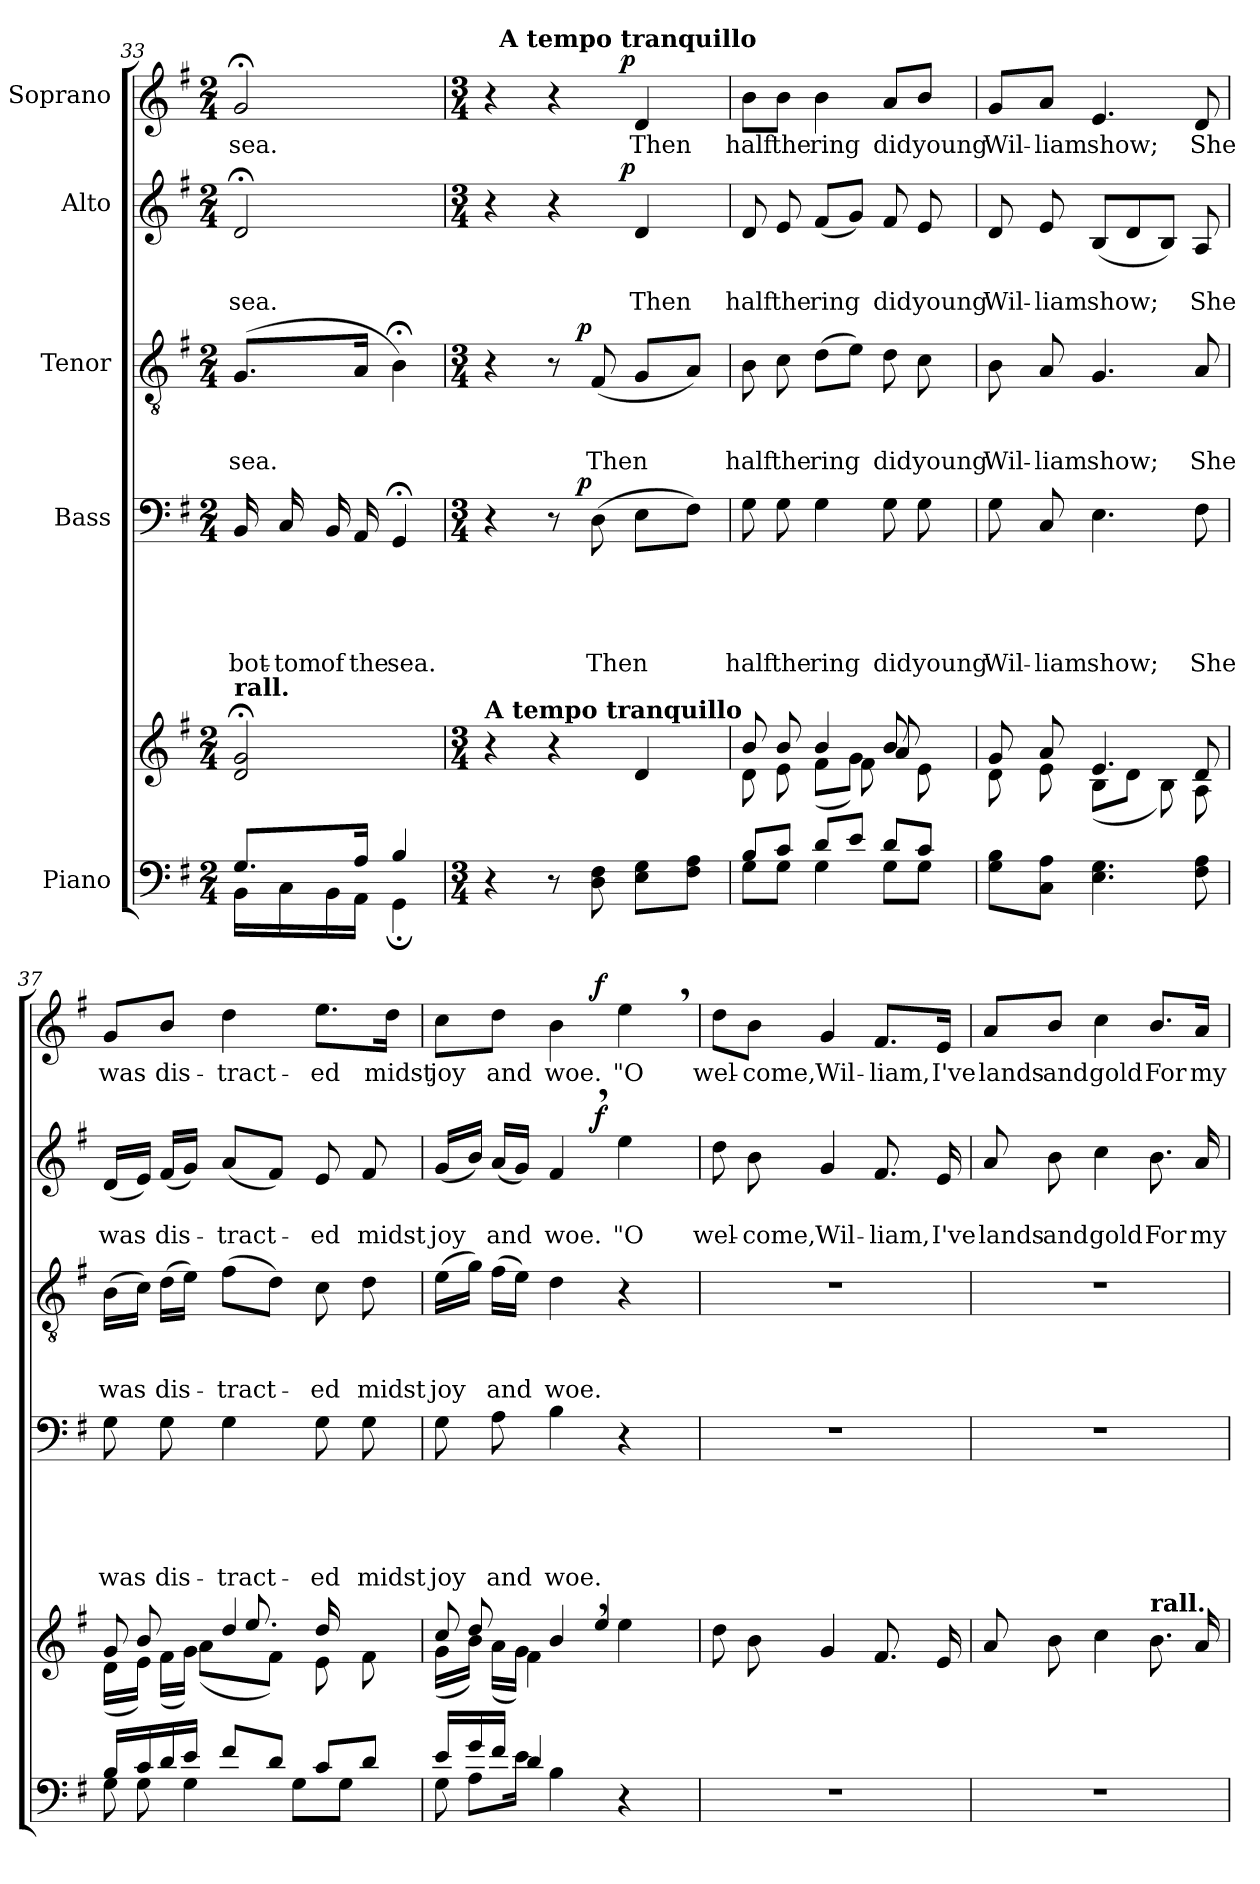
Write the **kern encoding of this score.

**kern	**kern	**kern	**text	**text	**text	**text	**text	**dynam	**kern	**text	**text	**text	**dynam	**kern	**text	**text	**dynam	**kern	**text	**dynam
*part5	*part5	*part4	*part4	*part4	*part4	*part4	*part4	*part4	*part3	*part3	*part3	*part3	*part3	*part2	*part2	*part2	*part2	*part1	*part1	*part1
*staff6	*staff5	*staff4	*staff4	*staff4	*staff4	*staff4	*staff4	*staff4	*staff3	*staff3	*staff3	*staff3	*staff3	*staff2	*staff2	*staff2	*staff2	*staff1	*staff1	*staff1
*I"Piano	*	*I"Bass	*	*	*	*	*	*	*I"Tenor	*	*	*	*	*I"Alto	*	*	*	*I"Soprano	*	*
*clefF4	*clefG2	*clefF4	*	*	*	*	*	*	*clefGv2	*	*	*	*	*clefG2	*	*	*	*clefG2	*	*
*k[f#]	*k[f#]	*k[f#]	*	*	*	*	*	*	*k[f#]	*	*	*	*	*k[f#]	*	*	*	*k[f#]	*	*
*G:	*G:	*G:	*	*	*	*	*	*	*G:	*	*	*	*	*G:	*	*	*	*G:	*	*
*M2/4	*M2/4	*M2/4	*	*	*	*	*	*	*M2/4	*	*	*	*	*M2/4	*	*	*	*M2/4	*	*
=33	=33	=33	=33	=33	=33	=33	=33	=33	=33	=33	=33	=33	=33	=33	=33	=33	=33	=33	=33	=33
*^	*	*	*	*	*	*	*	*	*	*	*	*	*	*	*	*	*	*	*	*
!	!	!LO:TX:a:B:t=rall.	!	!	!	!	!	!	!	!	!	!	!	!	!	!	!	!	!	!	!
!	!	!	!	!	!	!	!	!LO:LY:b	!	!	!	!	!LO:LY:b	!	!	!	!LO:LY:b	!	!	!LO:LY:b	!
16BB\LL	8.G/L	2d/; 2g/;	16BB/	.	.	.	.	bot-	.	(<8.G/L	.	.	sea.	.	2d;/	.	sea.	.	2g;/	sea.	.
!	!	!	!	!	!	!	!	!LO:LY:b	!	!	!	!	!	!	!	!	!	!	!	!	!
16C\	.	.	16C/	.	.	.	.	-tom	.	.	.	.	.	.	.	.	.	.	.	.	.
!	!	!	!	!	!	!	!	!LO:LY:b	!	!	!	!	!	!	!	!	!	!	!	!	!
16BB\	.	.	16BB/	.	.	.	.	of	.	.	.	.	.	.	.	.	.	.	.	.	.
!	!	!	!	!	!	!	!	!LO:LY:b	!	!	!	!	!	!	!	!	!	!	!	!	!
16AA\JJ	16A/Jk	.	16AA/	.	.	.	.	the	.	16A/Jk	.	.	.	.	.	.	.	.	.	.	.
!	!	!	!	!	!	!	!	!LO:LY:b	!	!	!	!	!	!	!	!	!	!	!	!	!
4GG\	4B;</	.	4GG;/	.	.	.	.	sea.	.	4B;<\)	.	.	.	.	.	.	.	.	.	.	.
*v	*v	*	*	*	*	*	*	*	*	*	*	*	*	*	*	*	*	*	*	*	*
!!LO:PB:g=z
=34	=34	=34	=34	=34	=34	=34	=34	=34	=34	=34	=34	=34	=34	=34	=34	=34	=34	=34	=34	=34
*M3/4	*M3/4	*M3/4	*	*	*	*	*	*	*M3/4	*	*	*	*	*M3/4	*	*	*	*M3/4	*	*
*^	*	*^	*	*	*	*	*	*	*^	*	*	*	*	*^	*	*	*	*^	*	*
!	!	!LO:TX:a:B:t=A tempo tranquillo	!	!	!	!	!	!	!	!	!	!	!	!	!	!	!	!	!	!	!	!	!	!	!
*v	*v	*	*	*	*	*	*	*	*	*	*	*	*	*	*	*	*	*	*	*	*	*	*^	*	*
4r	4r	4r	4ryy	.	.	.	.	.	.	4r	4ryy	.	.	.	.	4r	4...ryy	.	.	.	4r	4...ryy	32ryy	.	.
!	!	!	!	!	!	!	!	!	!	!	!	!	!	!	!	!	!	!	!	!	!	!	!LO:TX:a:B:t=A tempo tranquillo	!	!
.	.	.	.	.	.	.	.	.	.	.	.	.	.	.	.	.	.	.	.	.	.	.	2ryy	.	.
8r	4r	8r	16.ryy	.	.	.	.	.	.	8r	16.ryy	.	.	.	.	4r	.	.	.	.	4r	.	.	.	.
!	!	!	!	!	!	!	!	!	!LO:DY:a	!	!	!	!	!	!LO:DY:a	!	!	!	!	!	!	!	!	!	!
.	.	.	4ryy	.	.	.	.	.	p	.	4ryy	.	.	.	p	.	.	.	.	.	.	.	.	.	.
!	!	!	!	!	!	!	!	!LO:LY:b	!	!	!	!	!	!LO:LY:b	!	!	!	!	!	!	!	!	!	!	!
8D\ 8F#\	.	(>8D\	.	.	.	.	.	Then	.	(<8F#/	.	.	.	Then	.	.	.	.	.	.	.	.	.	.	.
!	!	!	!	!	!	!	!	!	!	!	!	!	!	!	!	!	!	!	!	!LO:DY:a	!	!	!	!	!LO:DY:a
.	.	.	.	.	.	.	.	.	.	.	.	.	.	.	.	.	4ryy	.	.	p	.	4ryy	.	.	p
!	!	!	!	!	!	!	!	!	!	!	!	!	!	!	!	!	!	!	!LO:LY:b	!	!	!	!	!LO:LY:b	!
8E\ 8G\L	4d/	8E\L	.	.	.	.	.	.	.	8G/L	.	.	.	.	.	4d/	.	.	Then	.	4d/	.	.	Then	.
.	.	.	.	.	.	.	.	.	.	.	.	.	.	.	.	.	.	.	.	.	.	.	8..ryy	.	.
.	.	.	8ryy	.	.	.	.	.	.	.	8ryy	.	.	.	.	.	.	.	.	.	.	.	.	.	.
8F#\ 8A\J	.	8F#\J)	.	.	.	.	.	.	.	8A/J)	.	.	.	.	.	.	.	.	.	.	.	.	.	.	.
.	.	.	32ryy	.	.	.	.	.	.	.	32ryy	.	.	.	.	.	32ryy	.	.	.	.	32ryy	.	.	.
=35	=35	=35	=35	=35	=35	=35	=35	=35	=35	=35	=35	=35	=35	=35	=35	=35	=35	=35	=35	=35	=35	=35	=35	=35	=35
*^	*^	*	*	*	*	*	*	*	*	*	*	*	*	*	*	*	*	*	*	*	*	*	*	*	*
*	*	*	*^	*	*	*	*	*	*	*	*	*	*	*	*	*	*	*	*	*	*	*	*	*	*	*	*
!	!	!	!	!	!	!	!	!	!	!	!LO:LY:b	!	!	!	!	!	!LO:LY:b	!	!	!	!	!LO:LY:b	!	!	!	!	!LO:LY:b	!
*	*	*	*	*	*v	*v	*	*	*	*	*	*	*	*	*	*	*	*	*v	*v	*	*	*	*v	*v	*v	*	*
*	*	*	*	*	*	*	*	*	*	*	*	*v	*v	*	*	*	*	*	*	*	*	*	*	*
8G\L	8B/L	8b/	8d\	4.ryy	8G\	.	.	.	.	half	.	8B\	.	.	half	.	8d/	.	half	.	8b\L	half	.
!	!	!	!	!	!	!	!	!	!	!LO:LY:b	!	!	!	!	!LO:LY:b	!	!	!	!LO:LY:b	!	!	!LO:LY:b	!
8G\J	8c/J	8b/	8e\	.	8G\	.	.	.	.	the	.	8c\	.	.	the	.	8e/	.	the	.	8b\J	the	.
!	!	!	!	!	!	!	!	!	!	!LO:LY:b	!	!	!	!	!LO:LY:b	!	!	!	!LO:LY:b	!	!	!LO:LY:b	!
4G\	8d/L	4b/	(<8f#\L	.	4G\	.	.	.	.	ring	.	(>8d\L	.	.	ring	.	(<8f#/L	.	ring	.	4b\	ring	.
.	8e/J	.	8g\J)	8f#\	.	.	.	.	.	.	.	8e\J)	.	.	.	.	8g/J)	.	.	.	.	.	.
!	!	!	!	!	!	!	!	!	!	!LO:LY:b	!	!	!	!	!LO:LY:b	!	!	!	!LO:LY:b	!	!	!LO:LY:b	!
8d/L	8G\L	8b/	8a/	8ryy	8G\	.	.	.	.	did	.	8d\	.	.	did	.	8f#/	.	did	.	8a/L	did	.
!	!	!	!	!	!	!	!	!	!	!LO:LY:b	!	!	!	!	!LO:LY:b	!	!	!	!LO:LY:b	!	!	!LO:LY:b	!
8c/J	8G\J	8ryy	8ryy	8e\	8G\	.	.	.	.	young	.	8c\	.	.	young	.	8e/	.	young	.	8b/J	young	.
=36	=36	=36	=36	=36	=36	=36	=36	=36	=36	=36	=36	=36	=36	=36	=36	=36	=36	=36	=36	=36	=36	=36	=36
!	!	!	!	!	!	!	!	!	!	!LO:LY:b	!	!	!	!	!LO:LY:b	!	!	!	!LO:LY:b	!	!	!LO:LY:b	!
*v	*v	*	*	*	*	*	*	*	*	*	*	*	*	*	*	*	*	*	*	*	*	*	*
*	*	*v	*v	*	*	*	*	*	*	*	*	*	*	*	*	*	*	*	*	*	*	*
8G\ 8B\L	8g/	8d\	8G\	.	.	.	.	Wil-	.	8B\	.	.	Wil-	.	8d/	.	Wil-	.	8g/L	Wil-	.
!	!	!	!	!	!	!	!	!LO:LY:b	!	!	!	!	!LO:LY:b	!	!	!	!LO:LY:b	!	!	!LO:LY:b	!
8C\ 8A\J	8a/	8e\	8C/	.	.	.	.	-liam	.	8A/	.	.	-liam	.	8e/	.	-liam	.	8a/J	-liam	.
!	!	!	!	!	!	!	!	!LO:LY:b	!	!	!	!	!LO:LY:b	!	!	!	!LO:LY:b	!	!	!LO:LY:b	!
4.E\ 4.G\	4.e/	(<8B\L	4.E\	.	.	.	.	show;	.	4.G/	.	.	show;	.	(<8B/L	.	show;	.	4.e/	show;	.
.	.	8d\J	.	.	.	.	.	.	.	.	.	.	.	.	8d/	.	.	.	.	.	.
.	.	8B\)	.	.	.	.	.	.	.	.	.	.	.	.	8B/J)	.	.	.	.	.	.
!	!	!	!	!	!	!	!	!LO:LY:b	!	!	!	!	!LO:LY:b	!	!	!	!LO:LY:b	!	!	!LO:LY:b	!
8F#\ 8A\	8d/	8A\	8F#\	.	.	.	.	She	.	8A/	.	.	She	.	8A/	.	She	.	8d/	She	.
=37	=37	=37	=37	=37	=37	=37	=37	=37	=37	=37	=37	=37	=37	=37	=37	=37	=37	=37	=37	=37	=37
*^	*^	*	*	*	*	*	*	*	*	*	*	*	*	*	*	*	*	*	*	*	*
*	*^	*	*	*^	*	*	*	*	*	*	*	*	*	*	*	*	*	*	*	*	*	*	*
*	*	*^	*	*	*	*	*	*	*	*	*	*	*	*	*	*	*	*	*	*	*	*	*	*	*
!	!	!	!	!	!	!	!	!	!	!	!	!	!LO:LY:b	!	!	!	!	!LO:LY:b	!	!	!	!LO:LY:b	!	!	!LO:LY:b	!
8G\	16ryy	16B/LL	4..ryy	8g/	(<16d\LL	16ryy	8.ryy	8G\	.	.	.	.	was	.	(>16B\LL	.	.	was	.	(<16d/LL	.	was	.	8g/L	was	.
.	8G\	16c/	.	.	16e\JJ)	8b/	.	.	.	.	.	.	.	.	16c\JJ)	.	.	.	.	16e/JJ)	.	.	.	.	.	.
!	!	!	!	!	!	!	!	!	!	!	!	!	!LO:LY:b	!	!	!	!	!LO:LY:b	!	!	!	!LO:LY:b	!	!	!LO:LY:b	!
2ryy	.	16d/	.	2ryy	(<16f#\LL	.	.	8G\	.	.	.	.	dis-	.	(>16d\LL	.	.	dis-	.	(<16f#/LL	.	dis-	.	8b/J	dis-	.
.	4G\	16e/JJ	.	.	16g\JJ)	16ryy	(<8a\L	.	.	.	.	.	.	.	16e\JJ)	.	.	.	.	16g/JJ)	.	.	.	.	.	.
!	!	!	!	!	!	!	!	!	!	!	!	!	!LO:LY:b	!	!	!	!	!LO:LY:b	!	!	!	!LO:LY:b	!	!	!LO:LY:b	!
.	.	8f#/L	.	.	16ryy	4dd/	.	4G\	.	.	.	.	-tract-	.	(>8f#\L	.	.	-tract-	.	(<8a/L	.	-tract-	.	4dd\	-tract-	.
.	.	.	.	.	8.ee/	.	16ryy	.	.	.	.	.	.	.	.	.	.	.	.	.	.	.	.	.	.	.
.	.	8d/J	.	.	.	.	8f#\J)	.	.	.	.	.	.	.	8d\J)	.	.	.	.	8f#/J)	.	.	.	.	.	.
.	16ryy	.	8G\L	.	.	.	.	.	.	.	.	.	.	.	.	.	.	.	.	.	.	.	.	.	.	.
!	!	!	!	!	!	!	!	!	!	!	!	!	!LO:LY:b	!	!	!	!	!LO:LY:b	!	!	!	!LO:LY:b	!	!	!LO:LY:b	!
.	8c/L	4ryy	.	.	8ryy	16dd/	8e\	8G\	.	.	.	.	-ed	.	8c\	.	.	-ed	.	8e/	.	-ed	.	8.ee\L	-ed	.
.	.	.	8G\J	.	.	8.ryy	.	.	.	.	.	.	.	.	.	.	.	.	.	.	.	.	.	.	.	.
!	!	!	!	!	!	!	!	!	!	!	!	!	!LO:LY:b	!	!	!	!	!LO:LY:b	!	!	!	!LO:LY:b	!	!	!	!
8ryy	8d/J	.	.	8ryy	8f#\	.	8ryy	8G\	.	.	.	.	midst	.	8d\	.	.	midst	.	8f#/	.	midst	.	.	.	.
!	!	!	!	!	!	!	!	!	!	!	!	!	!	!	!	!	!	!	!	!	!	!	!	!	!LO:LY:b	!
.	.	.	16ryy	.	.	.	.	.	.	.	.	.	.	.	.	.	.	.	.	.	.	.	.	16dd\Jk	midst	.
=38	=38	=38	=38	=38	=38	=38	=38	=38	=38	=38	=38	=38	=38	=38	=38	=38	=38	=38	=38	=38	=38	=38	=38	=38	=38	=38
!	!	!	!	!	!	!	!	!	!	!	!	!	!LO:LY:b	!	!	!	!	!LO:LY:b	!	!	!	!LO:LY:b	!	!	!LO:LY:b	!
*	*	*	*	*	*	*	*	*	*	*	*	*	*	*	*	*	*	*	*	*^	*	*	*	*^	*	*
8G\	16ryy	16e/LL	8.ryy	8cc/	(<16g\LL	16ryy	8.ryy	8G\	.	.	.	.	joy	.	(>16e\LL	.	.	joy	.	(<16g/LL	4..ryy	.	joy	.	8cc\L	4..ryy	joy	.
.	8A\L	16g/	.	.	16b\JJ)	8dd/	.	.	.	.	.	.	.	.	16g\JJ)	.	.	.	.	16b/JJ)	.	.	.	.	.	.	.	.
!	!	!	!	!	!	!	!	!	!	!	!	!	!LO:LY:b	!	!	!	!	!LO:LY:b	!	!	!	!	!LO:LY:b	!	!	!	!LO:LY:b	!
2ryy	.	16f#/JJ	.	2ryy	(<16a\LL	.	.	8A\	.	.	.	.	and	.	(>16f#\LL	.	.	and	.	(<16a/LL	.	.	and	.	8dd\J	.	and	.
.	16e\Jk	48ryy	4d/	.	16g\JJ)	16ryy	4f#\	.	.	.	.	.	.	.	16e\JJ)	.	.	.	.	16g/JJ)	.	.	.	.	.	.	.	.
.	.	24%13ryy	.	.	.	.	.	.	.	.	.	.	.	.	.	.	.	.	.	.	.	.	.	.	.	.	.	.
!	!	!	!	!	!	!	!	!	!	!	!	!	!LO:LY:b	!	!	!	!	!LO:LY:b	!	!	!	!	!LO:LY:b	!	!	!	!LO:LY:b	!
.	4B\	.	.	.	8.ryy	4b,>/	.	4B\	.	.	.	.	woe.	.	4d\	.	.	woe.	.	4f#,>/	.	.	woe.	.	4b\	.	woe.	.
!	!	!	!	!	!	!	!	!	!	!	!	!	!	!	!	!	!	!	!	!	!	!	!	!LO:DY:a	!	!	!	!LO:DY:a
.	.	.	16ryy	.	4ee/	.	16ryy	.	.	.	.	.	.	.	.	.	.	.	.	.	4ryy	.	.	f	.	4ryy	.	f
!	!	!	!	!	!	!	!	!	!	!	!	!	!	!	!	!	!	!	!	!	!	!	!LO:LY:b	!	!	!	!LO:LY:b	!
.	4ryy	.	4r	.	.	4ryy	4ee\	4r	.	.	.	.	.	.	4r	.	.	.	.	4ee\	.	.	"O	.	4ee,>\	.	"O	.
8ryy	.	.	.	8ryy	.	.	.	.	.	.	.	.	.	.	.	.	.	.	.	.	.	.	.	.	.	.	.	.
.	.	.	.	.	16ryy	.	.	.	.	.	.	.	.	.	.	.	.	.	.	.	16ryy	.	.	.	.	16ryy	.	.
*v	*v	*v	*v	*	*	*	*	*	*	*	*	*	*	*	*	*	*	*	*	*	*	*	*	*	*	*	*	*
*	*	*v	*v	*v	*	*	*	*	*	*	*	*	*	*	*	*	*	*	*	*	*	*	*	*	*
!!LO:PB:g=z
=39	=39	=39	=39	=39	=39	=39	=39	=39	=39	=39	=39	=39	=39	=39	=39	=39	=39	=39	=39	=39	=39	=39	=39
!	!	!	!	!	!	!	!	!	!	!	!	!	!	!	!LO:TX:a:i:t=animato	!	!	!	!	!	!	!	!
!LO:N:vis=1	!	!	!LO:N:vis=1	!	!	!	!	!	!	!LO:N:vis=1	!	!	!	!	!	!	!	!LO:LY:b	!	!	!	!LO:LY:b	!
*	*	*	*	*	*	*	*	*	*	*	*	*	*	*	*v	*v	*	*	*	*	*	*	*
*	*v	*v	*	*	*	*	*	*	*	*	*	*	*	*	*	*	*	*	*v	*v	*	*
2.r	8dd\	2.r	.	.	.	.	.	.	2.r	.	.	.	.	8dd\	.	wel-	.	8dd\L	wel-	.
!	!	!	!	!	!	!	!	!	!	!	!	!	!	!	!	!LO:LY:b	!	!	!LO:LY:b	!
.	8b\	.	.	.	.	.	.	.	.	.	.	.	.	8b\	.	-come,	.	8b\J	-come,	.
!	!	!	!	!	!	!	!	!	!	!	!	!	!	!	!	!LO:LY:b	!	!	!LO:LY:b	!
.	4g/	.	.	.	.	.	.	.	.	.	.	.	.	4g/	.	Wil-	.	4g/	Wil-	.
!	!	!	!	!	!	!	!	!	!	!	!	!	!	!	!	!LO:LY:b	!	!	!LO:LY:b	!
.	8.f#/	.	.	.	.	.	.	.	.	.	.	.	.	8.f#/	.	-liam,	.	8.f#/L	-liam,	.
!	!	!	!	!	!	!	!	!	!	!	!	!	!	!	!	!LO:LY:b	!	!	!LO:LY:b	!
.	16e/	.	.	.	.	.	.	.	.	.	.	.	.	16e/	.	I've	.	16e/Jk	I've	.
=40	=40	=40	=40	=40	=40	=40	=40	=40	=40	=40	=40	=40	=40	=40	=40	=40	=40	=40	=40	=40
!LO:N:vis=1	!	!LO:N:vis=1	!	!	!	!	!	!	!LO:N:vis=1	!	!	!	!	!	!	!LO:LY:b	!	!	!LO:LY:b	!
*	*^	*	*	*	*	*	*	*	*	*	*	*	*	*	*	*	*	*	*	*
2.r	8a/	4ryy	2.r	.	.	.	.	.	.	2.r	.	.	.	.	8a/	.	lands	.	8a/L	lands	.
!	!	!	!	!	!	!	!	!	!	!	!	!	!	!	!	!	!LO:LY:b	!	!	!LO:LY:b	!
.	8b\	.	.	.	.	.	.	.	.	.	.	.	.	.	8b\	.	and	.	8b/J	and	.
!	!	!	!	!	!	!	!	!	!	!	!	!	!	!	!	!	!LO:LY:b	!	!	!LO:LY:b	!
.	4ryy	4cc\	.	.	.	.	.	.	.	.	.	.	.	.	4cc\	.	gold	.	4cc\	gold	.
!	!LO:TX:a:B:t=rall.	!	!	!	!	!	!	!	!	!	!	!	!	!	!	!	!	!	!	!	!
!	!	!	!	!	!	!	!	!	!	!	!	!	!	!	!	!	!LO:LY:b	!	!	!LO:LY:b	!
.	4ryy	8.b\	.	.	.	.	.	.	.	.	.	.	.	.	8.b\	.	For	.	8.b/L	For	.
!	!	!	!	!	!	!	!	!	!	!	!	!	!	!	!	!	!LO:LY:b	!	!	!LO:LY:b	!
.	.	16a/	.	.	.	.	.	.	.	.	.	.	.	.	16a/	.	my	.	16a/Jk	my	.
*	*v	*v	*	*	*	*	*	*	*	*	*	*	*	*	*	*	*	*	*	*	*
=	=	=	=	=	=	=	=	=	=	=	=	=	=	=	=	=	=	=	=	=
*-	*-	*-	*-	*-	*-	*-	*-	*-	*-	*-	*-	*-	*-	*-	*-	*-	*-	*-	*-	*-
